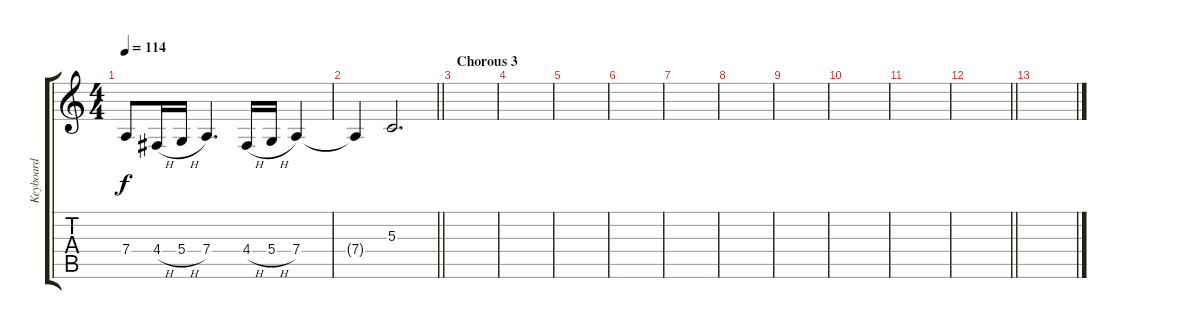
\track ("Keyboard" "Keyboard") {instrument shanai}
\staff {score tabs}
\tuning (E4 B3 G3 D3 A2 D2) {hide}
\ts (4 4)
\tempo 114
\clef g2
\ks c
7.4{t}.8{dy f} 4.4{h}.16 5.4{h}.16 7.4.4{d} 4.4{h}.16 5.4{h}.16 7.4.4 |
\barLineRight lightlight
7.4{t}.4 5.3.2{d} |
\section ("" "Chorous 3")
|
|
|
|
|
|
|
|
|
\barLineRight lightlight
|
\section ("" "")
